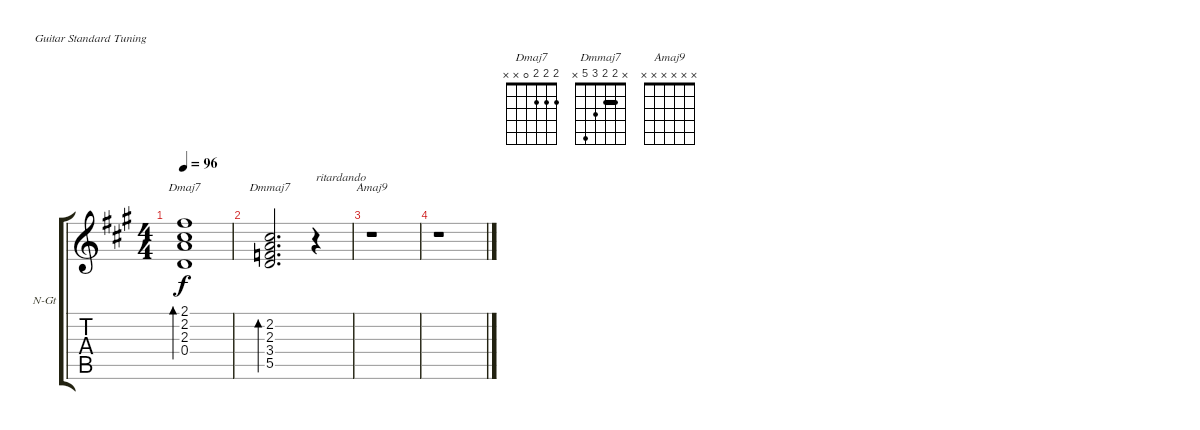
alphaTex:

\defaultSystemsLayout 4
\bracketExtendMode groupsimilarinstruments
\firstSystemTrackNameOrientation horizontal
\otherSystemsTrackNameOrientation horizontal
\track ("Nylon Guitar" "N-Gt") {instrument acousticguitarnylon}
\staff {score tabs}
\tuning (E4 B3 G3 D3 A2 E2)
\chord ("Dmaj7" 2 2 2 0 x x)
\chord ("Dmmaj7" x 2 2 3 5 x) {barre 2}
\chord ("Amaj9" x x x x x x)
\ts (4 4)
\tempo 96
\tempo (75 0.9 hide)
\clef g2
\ks a
(2.1 2.2 2.3 0.4).1{bd 92 ch "Dmaj7" dy f} |
(5.5 3.4 2.3 2.2).2{d bd 92 ch "Dmmaj7"} r.4{txt "ritardando"} |
r.1{ch "Amaj9"} |
r.1
